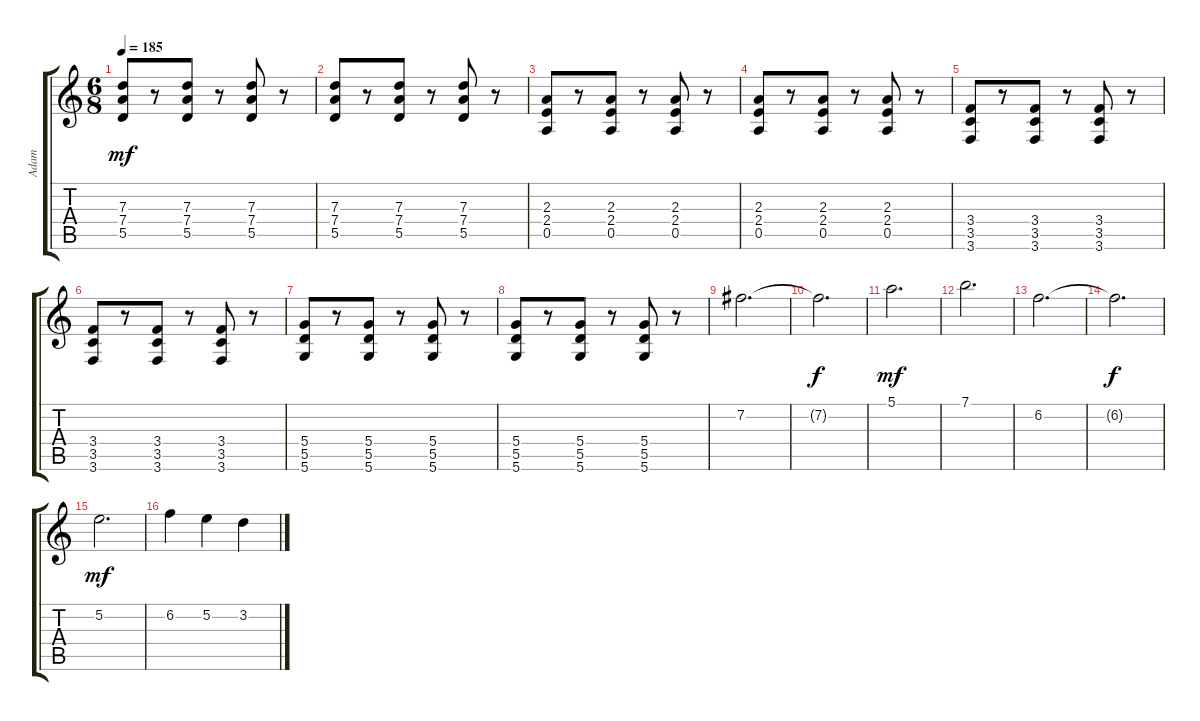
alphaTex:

\track ("Adam" "Adam") {instrument electricguitarjazz}
\staff {score tabs}
\tuning (E4 B3 G3 D3 A2 D2) {hide}
\ts (6 8)
\tempo 185
\clef g2
\ks c
(7.3 7.4 5.5).8{dy mf} r.8 (7.3 7.4 5.5).8 r.8 (7.3 7.4 5.5).8 r.8 |
(7.3 7.4 5.5).8 r.8 (7.3 7.4 5.5).8 r.8 (7.3 7.4 5.5).8 r.8 |
(2.3 2.4 0.5).8 r.8 (2.3 2.4 0.5).8 r.8 (2.3 2.4 0.5).8 r.8 |
(2.3 2.4 0.5).8 r.8 (2.3 2.4 0.5).8 r.8 (2.3 2.4 0.5).8 r.8 |
(3.4 3.5 3.6).8 r.8 (3.4 3.5 3.6).8 r.8 (3.4 3.5 3.6).8 r.8 |
(3.4 3.5 3.6).8 r.8 (3.4 3.5 3.6).8 r.8 (3.4 3.5 3.6).8 r.8 |
(5.4 5.5 5.6).8 r.8 (5.4 5.5 5.6).8 r.8 (5.4 5.5 5.6).8 r.8 |
(5.4 5.5 5.6).8 r.8 (5.4 5.5 5.6).8 r.8 (5.4 5.5 5.6).8 r.8 |
7.2.2{d} |
7.2{t}.2{d dy f} |
5.1.2{d dy mf} |
7.1.2{d} |
6.2.2{d} |
6.2{t}.2{d dy f} |
5.2.2{d dy mf} |
6.2.4 5.2.4 3.2.4
